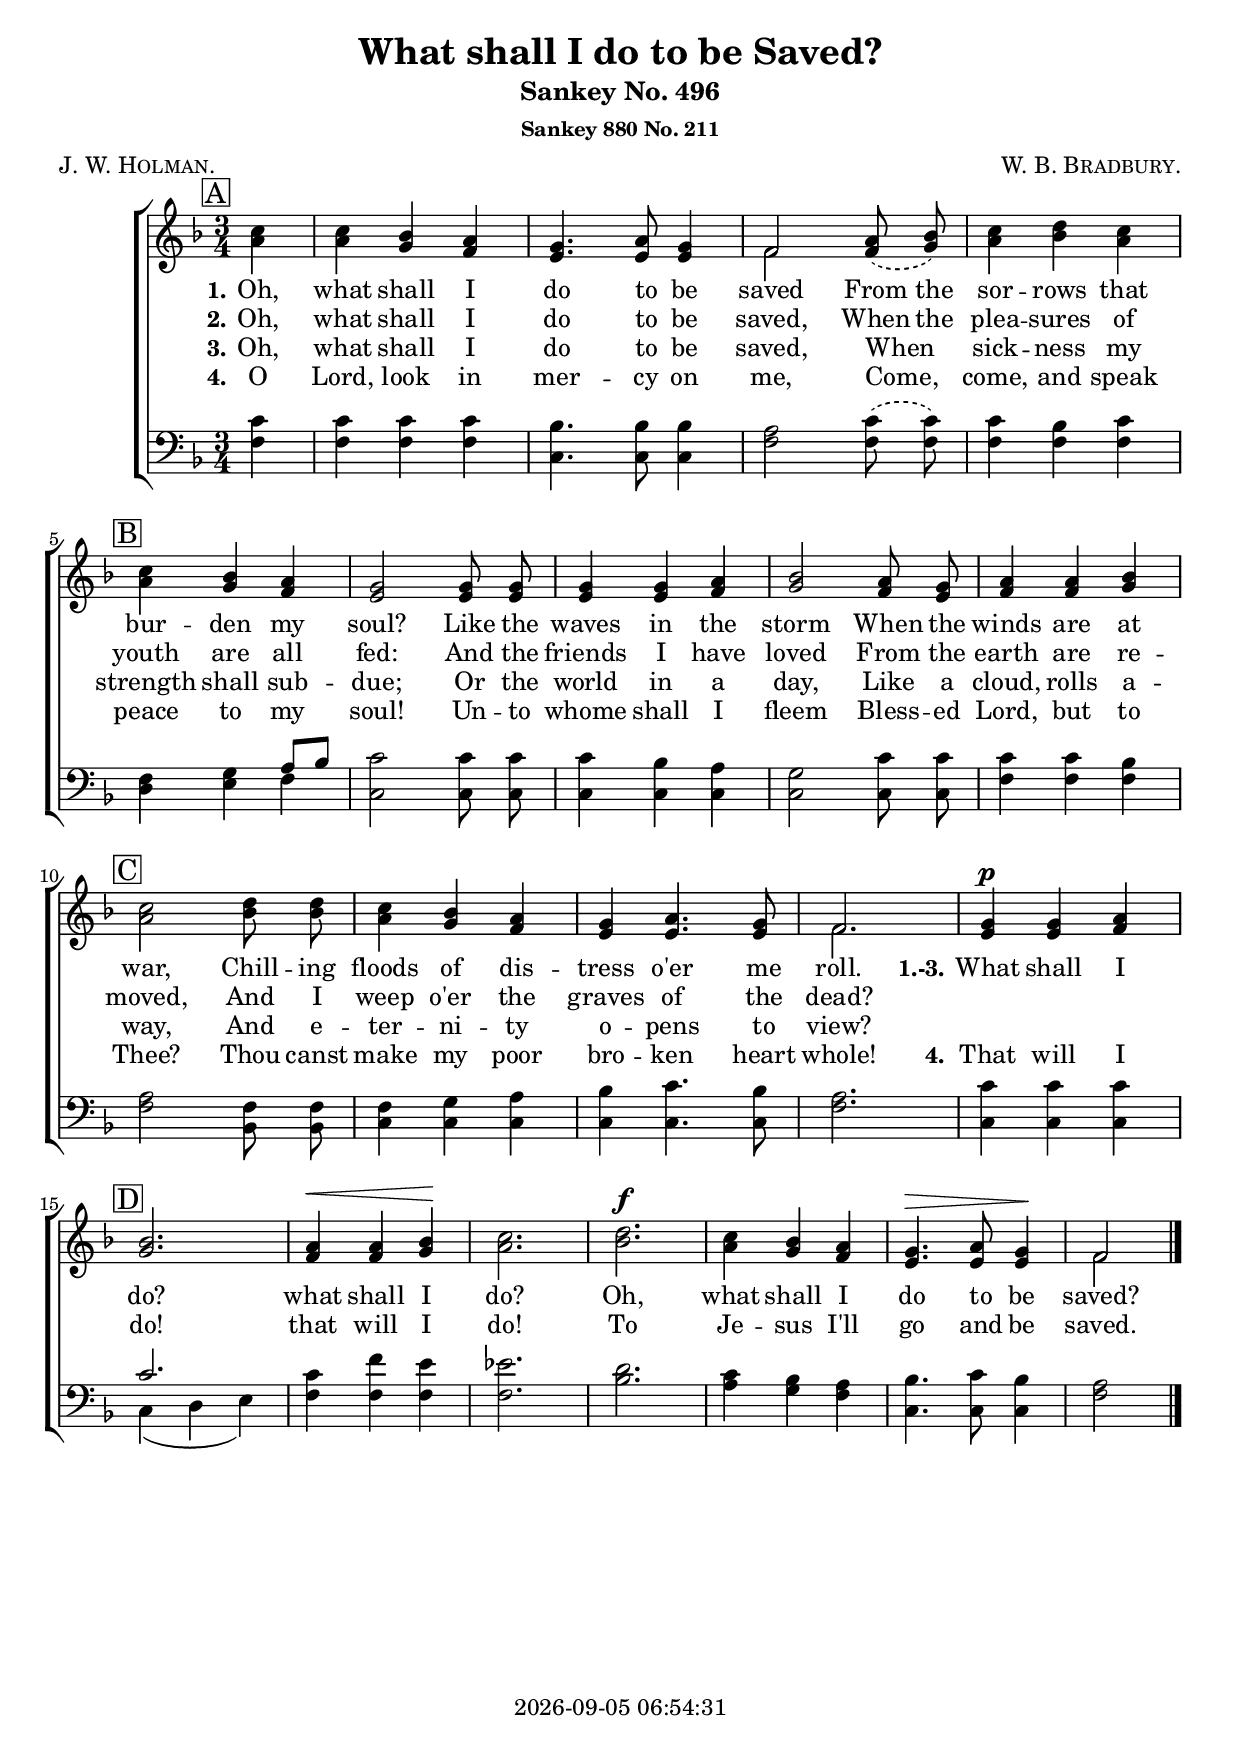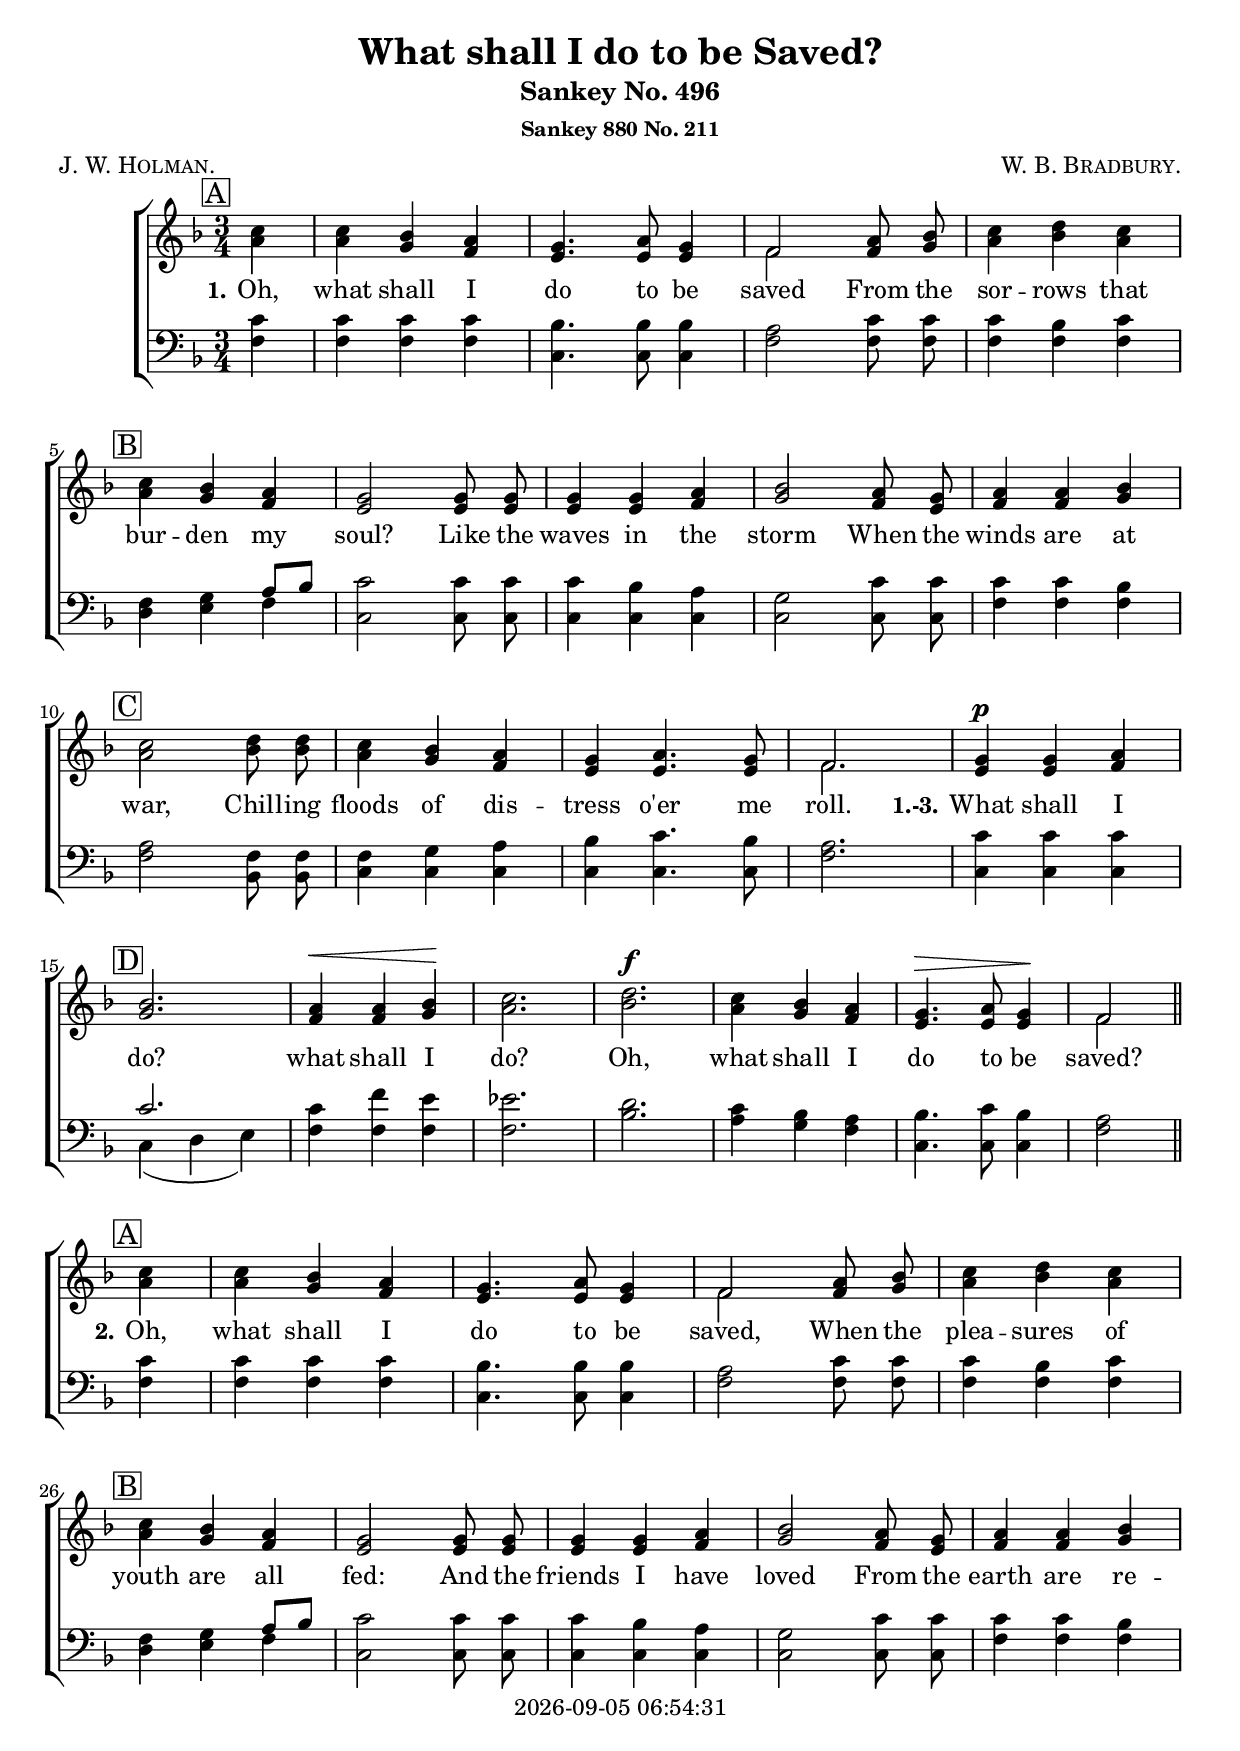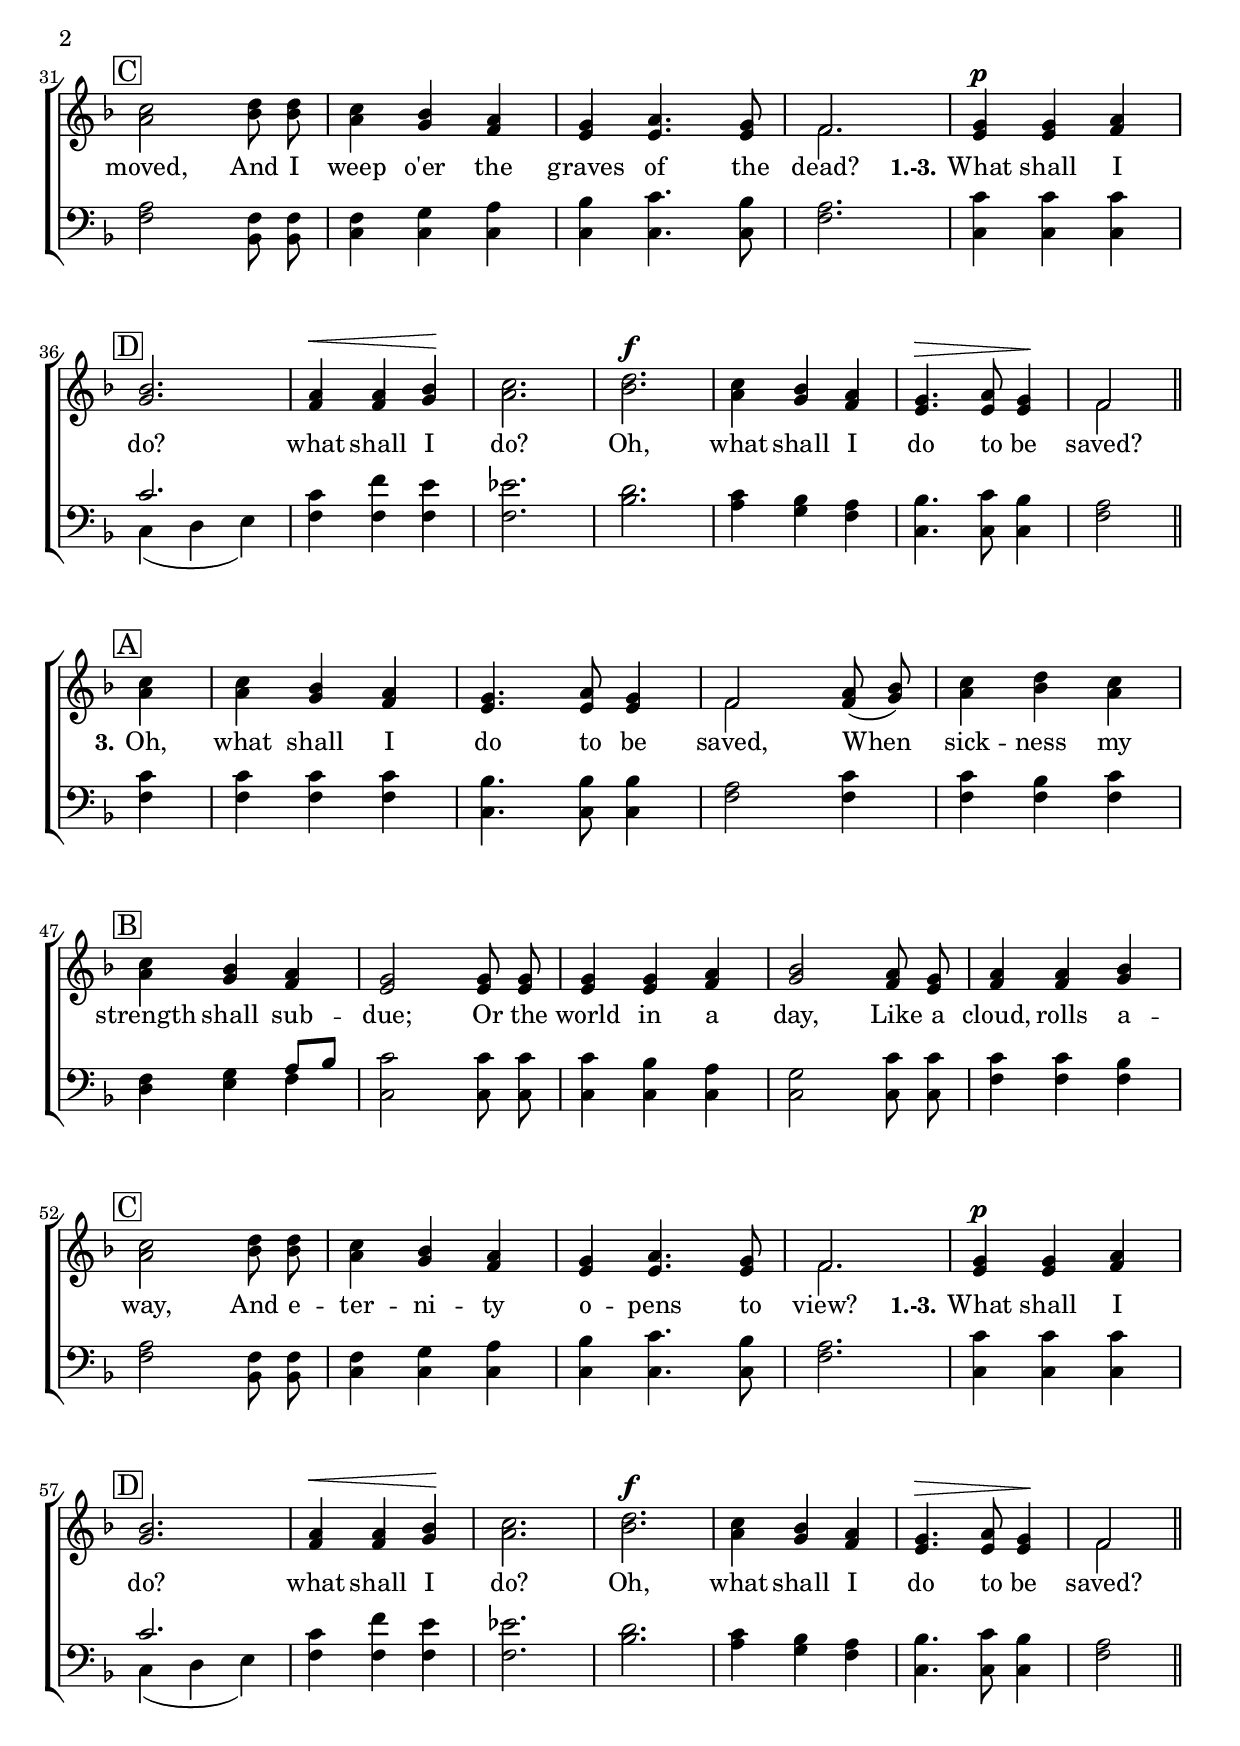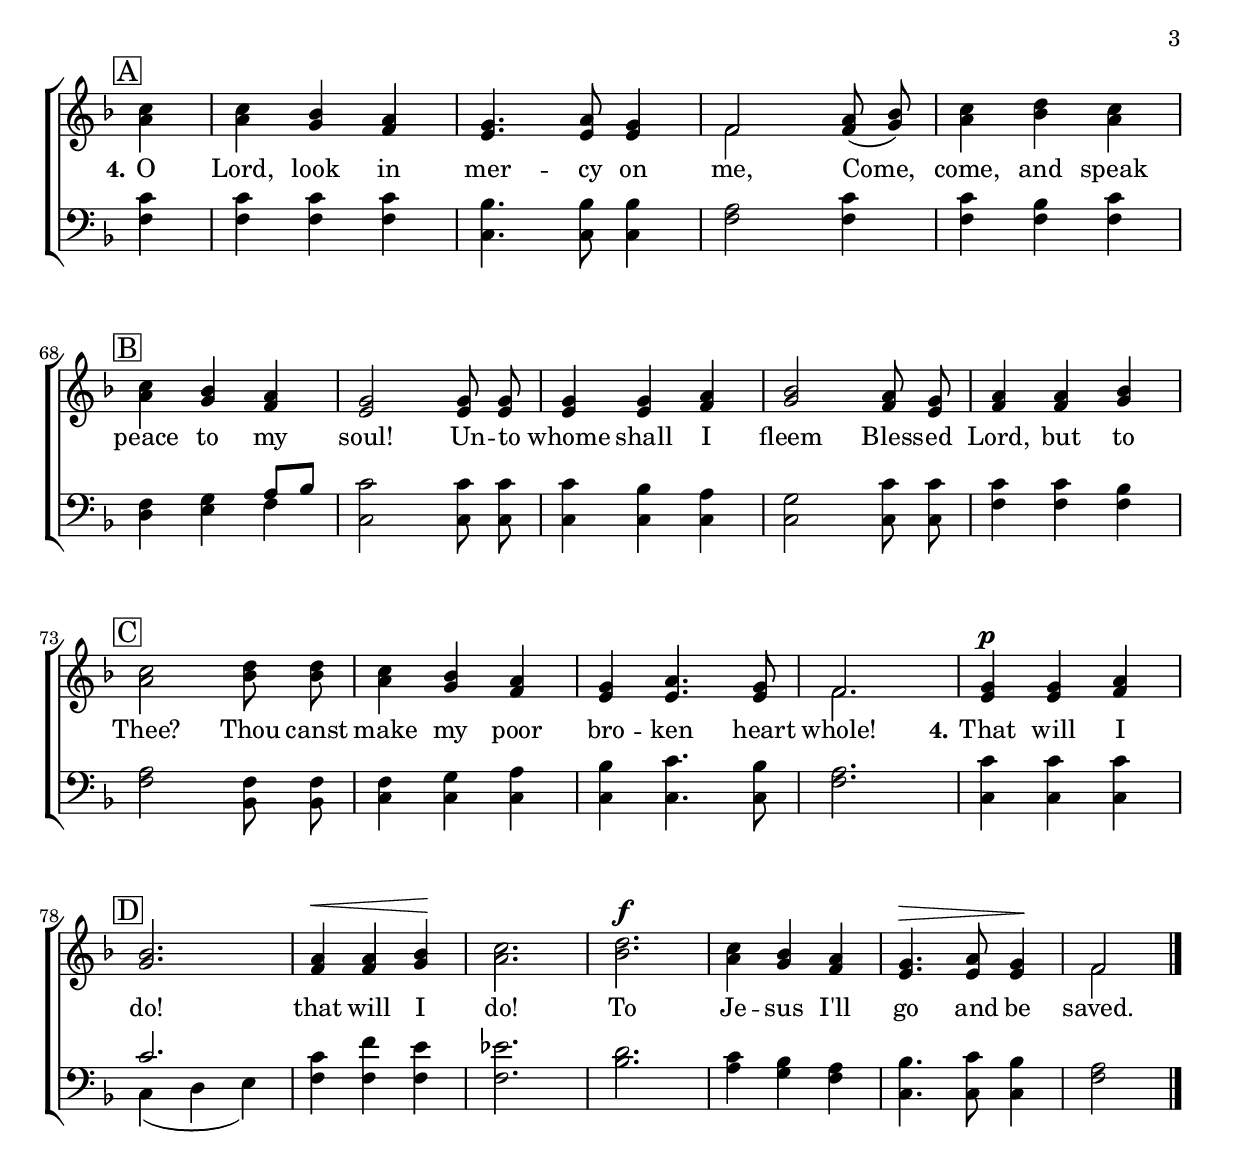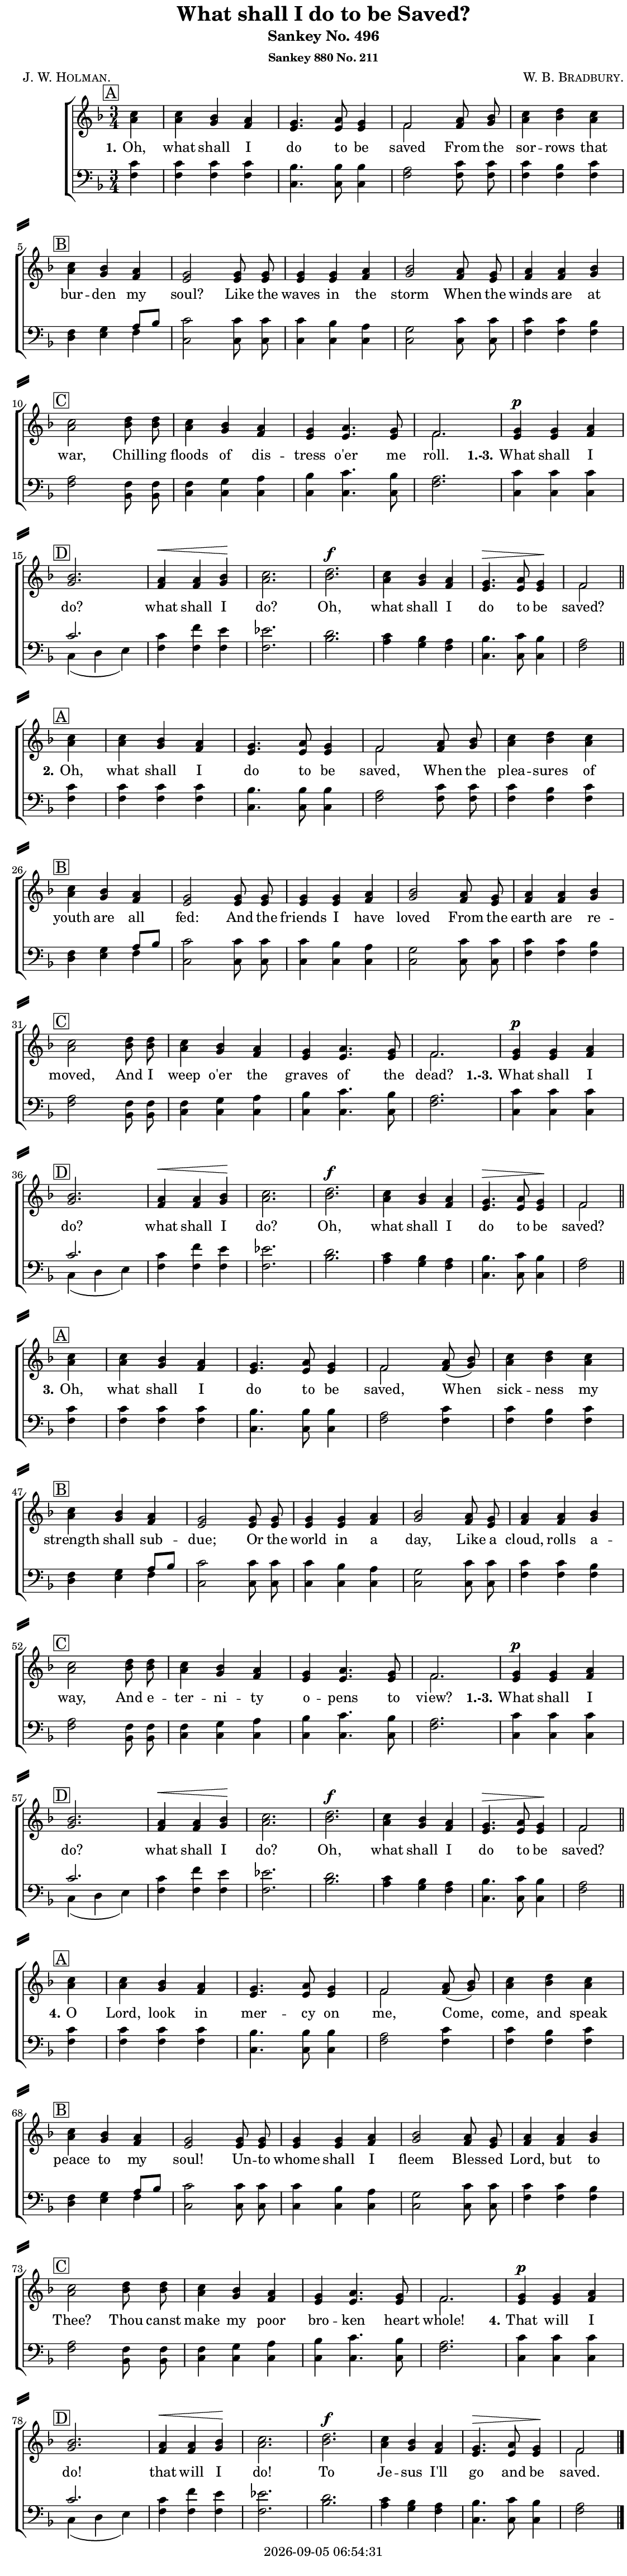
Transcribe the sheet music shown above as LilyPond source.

\version "2.22.1"

\include "articulate.ly"

today = #(strftime "%Y-%m-%d %H:%M:%S" (localtime (current-time)))

\header {
% centered at top
%  dedication  = "dedication"
  title       = "What shall I do to be Saved?"
  subtitle    = "Sankey No. 496"
  subsubtitle = "Sankey 880 No. 211"
%  instrument  = "instrument"
  
% arrangement of following lines:
%
%  poet    composer
%  meter   arranger
%  piece       opus

  composer    = \markup\smallCaps "W. B. Bradbury."
%  arranger    = "arranger"
%  opus        = "opus"

  poet        = \markup\smallCaps "J. W. Holman."
%  meter       = \markup\smallCaps "meter"
%  piece       = \markup\smallCaps "piece"

% centered at bottom
% tagline     = "tagline" % default lilypond version
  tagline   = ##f
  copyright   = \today
}

# #(set-global-staff-size 16)

global = {
  \key f \major
  \time 3/4
  \partial 4
}

RehearsalTrack = {
% \set Score.currentBarNumber = #5
  \mark \markup { \box "A" } s4 s2.*4
  \mark \markup { \box "B" }    s2.*5
  \mark \markup { \box "C" }    s2.*5
  \mark \markup { \box "D" }    s2.*6 s2
}

TempoTrack = {
  \set Score.tempoHideNote = ##t
  \tempo 4=120
}

nl = { \bar "||" \break }

soprano = \relative {
  \autoBeamOff
  \tag #'dash    {c''4 | c bes a | g4. a8 g4 | f2 \slurDashed a8(bes) \slurSolid | c4 d c \break}
  \tag #'(v3 v4) {c4   | c bes a | g4. a8 g4 | f2             a8(bes)            | c4 d c \break}
  \tag #'(v1 v2) {c4   | c bes a | g4. a8 g4 | f2             a8 bes             | c4 d c \break}
  c4 bes a | g2 8 8 | 4 4 a | bes2 a8 g | a4 4 bes \break |
  c2 d8 8 | c4 bes a | g a4. g8 | f2. | g4^\p g a \break |
  bes2. | a4^\< a bes\! | c2. | d2.^\f | c4 bes a | g4.^\> a8 g4\! f2\omit\mf
}

alto = \relative {
  \autoBeamOff
  \tag #'dash    {a'4 | a g f | e4. 8 4 | f2 \slurDashed 8(g) \slurSolid | a4 bes a}
  \tag #'(v3 v4) {a4  | a g f | e4. 8 4 | f2             8(g)            | a4 bes a}
  \tag #'(v1 v2) {a4  | a g f | e4. 8 4 | f2             8 g             | a4 bes a}
  a4 g f | e2 8 8 | e4 e f | g2 f8 e | f4 4 g |
  a2 bes8 8 | a4 g f | e4 4. 8 | f2. | e4^\p e f |
  g2. | f4^\< 4 g\! | a2. | bes^\f | a4 g f | e4.^\> 8 4\! | f2\omit\mf
}

tenor = \relative {
  \autoBeamOff
  \tag #'dash    {c'4 | 4 4 4 | bes4. 8 4 | a2 \slurDashed c8(8) \slurSolid | 4 bes c}
  \tag #'(v3 v4) {c4  | 4 4 4 | bes4. 8 4 | a2             c4               | 4 bes c}
  \tag #'(v1 v2) {c4  | 4 4 4 | bes4. 8 4 | a2             c8 8             | 4 bes c}
  f,4 g a8[bes] | c2 8 8 | 4 bes a | g2 c8 8 | 4 4 bes |
  a2 f8 8 | 4 g a | bes c4. bes8 | a2. | c4 4 4 |
  c2. | 4\omit\< f e\! | ees2. | d2.\omit\f | c4 bes a | bes4.\omit\> c8 bes4\! | a2\omit\mf
}

bass = \relative {
  \autoBeamOff
  \tag #'dash    {f4 | 4 4 4 | c4. 8 4 | f2 \slurDashed 8(8) \slurSolid | 4 4 4}
  \tag #'(v3 v4) {f4 | 4 4 4 | c4. 8 4 | f2             4               | 4 4 4}
  \tag #'(v1 v2) {f4 | 4 4 4 | c4. 8 4 | f2             8 8             | 4 4 4}
  d4 e f | c2 8 8 | 4 4 4 | 2 8 8 | f4 4 4 |
  f2 bes,8 8 | c4 4 4 | 4 4. 8 | f2. | c4 4 4 |
  c4(d e) f\omit\< 4 4\! | 2. | bes^\f |  a4 g f | c4.\omit\> 8 4\! f2\omit\mf
}

nom  = {   \set ignoreMelismata = ##t }
yesm = { \unset ignoreMelismata       }

chorus = \lyricmode {
  \set stanza = "1.-3."
  What shall I do? what shall I do?
  Oh, what shall I do to be saved?
}

chorusMen = \lyricmode {
}

verses = 4

wordsOne = \lyricmode {
  \set stanza = "1."
  Oh, what shall I do to be saved
  \nom From the \yesm sor -- rows that bur -- den my soul?
  Like the waves in the storm
  When the winds are at war,
  Chill -- ing floods of dis -- tress o'er me roll.
}
  
wordsTwo = \lyricmode {
  \set stanza = "2."
  Oh, what shall I do to be saved,
  \nom When the \yesm plea -- sures of youth are all fed:
  And the friends I have loved
  From the earth are re -- moved,
  And I weep o'er the graves of the dead?
}
  
wordsThree = \lyricmode {
  \set stanza = "3."
  Oh, what shall I do to be saved,
  When sick -- ness my strength shall sub -- due;
  Or the world in a day,
  Like a cloud, rolls a -- way,
  And e -- ter -- ni -- ty o -- pens to view?
}
  
wordsFour = \lyricmode {
  \set stanza = "4."
  O Lord, look in mer -- cy on me,
  Come, come, and speak peace to my soul!
  Un -- to whome shall I fleem
  Bless -- ed Lord, but to Thee?
  Thou canst make my poor bro -- ken heart whole!
  \set stanza = "4."
  That will I do! that will I do!
  To Je -- sus I'll go and be saved.
}
  
wordsMidi = \lyricmode {
  \set stanza = "1."
  "Oh, " "what " "shall " "I " "do " "to " "be " "saved "
  \nom From the \yesm sor -- rows that bur -- den my soul?
  "\nLike " "the " "waves " "in " "the " "storm "
  "\nWhen " "the " "winds " "are " "at " "war, "
  "\nChill" "ing " "floods " "of " dis "tress " "o'er " "me " "roll. "
  "\nWhat " "shall " "I " "do? " "what " "shall " "I " "do? "
  "\nOh, " "what " "shall " "I " "do " "to " "be " "saved?\n"

  \set stanza = "2."
  "\nOh, " "what " "shall " "I " "do " "to " "be " "saved, "
  \nom When the \yesm plea -- sures of youth are all fed:
  "\nAnd " "the " "friends " "I " "have " "loved "
  "\nFrom " "the " "earth " "are " re "moved, "
  "\nAnd " "I " "weep " "o'er " "the " "graves " "of " "the " "dead? "
  "\nWhat " "shall " "I " "do? " "what " "shall " "I " "do? "
  "\nOh, " "what " "shall " "I " "do " "to " "be " "saved?\n"

  \set stanza = "3."
  "\nOh, " "what " "shall " "I " "do " "to " "be " "saved, "
  "\nWhen " sick "ness " "my " "strength " "shall " sub "due; "
  "\nOr " "the " "world " "in " "a " "day, "
  "\nLike " "a " "cloud, " "rolls " a "way, "
  "\nAnd " e ter ni "ty " o "pens " "to " "view? "
  "\nWhat " "shall " "I " "do? " "what " "shall " "I " "do? "
  "\nOh, " "what " "shall " "I " "do " "to " "be " "saved?\n"

  \set stanza = "4."
  "\nO " "Lord, " "look " "in " mer "cy " "on " "me, "
  "\nCome, " "come, " "and " "speak " "peace " "to " "my " "soul! "
  "\nUn" "to " "whome " "shall " "I " "fleem "
  "\nBless" "ed " "Lord, " "but " "to " "Thee? "
  "\nThou " "canst " "make " "my " "poor " bro "ken " "heart " "whole! "
  \set stanza = "4."
  "\nThat " "will " "I " "do! " "that " "will " "I " "do! "
  "\nTo " Je "sus " "I'll " "go " "and " "be " "saved. "
}

wordsMidiMen = \lyricmode {
}

\book {
  \bookOutputSuffix "midi"
  \score {
%    \articulate
        \new ChoirStaff <<
                                % Soprano staff
          \new Staff = soprano
          <<
            \new Voice { \repeat unfold \verses \TempoTrack     }
            \new Voice { \global
                         \keepWithTag #'v1 \soprano
                         \keepWithTag #'v2 \soprano
                         \keepWithTag #'v3 \soprano
                         \keepWithTag #'v4 \soprano
                         \bar "|." }
            \addlyrics \wordsMidi
          >>
                                % Alto staff
          \new Staff = alto
          <<
            \new Voice { \global
                         \keepWithTag #'v1 \alto \nl
                         \keepWithTag #'v2 \alto \nl
                         \keepWithTag #'v3 \alto \nl
                         \keepWithTag #'v4 \alto \nl
                         \bar "|." }
          >>
                                % Tenor staff
          \new Staff = tenor
          <<
            \clef "treble_8"
            \new Voice { \global
                         \keepWithTag #'v1 \tenor
                         \keepWithTag #'v2 \tenor
                         \keepWithTag #'v3 \tenor
                         \keepWithTag #'v4 \tenor
                       }
            \addlyrics \wordsMidiMen
          >>
                                % Bass staff
          \new Staff = bass
          <<
            \clef "bass"
            \new Voice { \global
                         \keepWithTag #'v1 \bass
                         \keepWithTag #'v2 \bass
                         \keepWithTag #'v3 \bass
                         \keepWithTag #'v4 \bass
                       }
          >>
        >>
    \midi {}
  }
}

\book {
  \bookOutputSuffix "repeat"
  \score {
        \new ChoirStaff <<
                                  % Joint soprano/alto staff
          \new Staff = women \with { printPartCombineTexts = ##f }
          <<
            \new Voice \RehearsalTrack
            \new Voice \TempoTrack
            \new NullVoice = "aligner" \keepWithTag #'dash \soprano
            \new Voice \partCombine #'(2 . 88) { \global \keepWithTag #'dash \soprano \bar "|." } { \global \keepWithTag #'dash \alto }
            \new Lyrics \lyricsto "aligner" { \wordsOne \chorus }
            \new Lyrics \lyricsto "aligner"   \wordsTwo
            \new Lyrics \lyricsto "aligner"   \wordsThree
            \new Lyrics \lyricsto "aligner"   \wordsFour
          >>
                                  % Joint tenor/bass staff
          \new Staff = men \with { printPartCombineTexts = ##f }
          <<
            \clef "bass"
            \new Voice \partCombine #'(2 . 88) { \global \keepWithTag #'dash \tenor } { \global \keepWithTag #'dash \bass }
            \new NullVoice = alignerT { \keepWithTag #'dash \tenor }
          >>
          \new Lyrics \with {alignAboveContext = men} \lyricsto alignerT \chorusMen
        >>
    \layout {
      indent = 1.5\cm
      \pointAndClickOff
      \context {
        \Staff \RemoveAllEmptyStaves
      }
    }
  }
}

singlescore = {
        \new ChoirStaff <<
                                  % Joint soprano/alto staff
          \new Staff = women \with { printPartCombineTexts = ##f }
          <<
            \new Voice { \repeat unfold \verses \RehearsalTrack }
            \new Voice { \repeat unfold \verses \TempoTrack }
            \new NullVoice = "aligner" {
              \keepWithTag #'v1 \soprano
              \keepWithTag #'v2 \soprano
              \keepWithTag #'v3 \soprano
              \keepWithTag #'v4 \soprano
            }
            \new Voice \partCombine #'(2 . 88) { \global
                                                 \keepWithTag #'v1 \soprano
                                                 \keepWithTag #'v2 \soprano
                                                 \keepWithTag #'v3 \soprano
                                                 \keepWithTag #'v4 \soprano
                                                 \bar "|." }
            { \global
              \keepWithTag #'v1 \alto \nl
              \keepWithTag #'v2 \alto \nl
              \keepWithTag #'v3 \alto \nl
              \keepWithTag #'v4 \alto \nl
              \bar "|." }
            \new Lyrics \lyricsto "aligner" { \wordsOne   \chorus
                                              \wordsTwo   \chorus
                                              \wordsThree \chorus
                                              \wordsFour 
                                            }
          >>
                                  % Joint tenor/bass staff
          \new Staff = men \with { printPartCombineTexts = ##f }
          <<
            \clef "bass"
            \new Voice \partCombine #'(2 . 88) { \global
                                                 \keepWithTag #'v1 \tenor
                                                 \keepWithTag #'v2 \tenor
                                                 \keepWithTag #'v3 \tenor
                                                 \keepWithTag #'v4 \tenor
                                               }
            { \global
              \keepWithTag #'v1 \bass
              \keepWithTag #'v2 \bass
              \keepWithTag #'v3 \bass
              \keepWithTag #'v4 \bass
            }
            \new NullVoice = alignerT {
              \keepWithTag #'v1 \tenor
              \keepWithTag #'v2 \tenor
              \keepWithTag #'v3 \tenor
              \keepWithTag #'v4 \tenor
            }
          >>
          \new Lyrics \with {alignAboveContext = men} \lyricsto alignerT { \repeat unfold \verses \chorusMen }
        >>
}

\book {
  \bookOutputSuffix "single"
  \score {
    \singlescore
    \layout {
      indent = 1.5\cm
      \pointAndClickOff
      \context {
        \Staff \RemoveAllEmptyStaves
      }
    }
  }
}

\book {
  \bookOutputSuffix "singlepage"
  \paper {
    top-margin = 0
    left-margin = 7
    right-margin = 1
    paper-width = 190\mm
    page-breaking = #ly:one-page-breaking
    system-system-spacing.basic-distance = #15
    system-separator-markup = \slashSeparator
  }
  \score {
    \singlescore
    \layout {
      indent = 1.5\cm
      \pointAndClickOff
      \context {
        \Staff \RemoveAllEmptyStaves
      }
    }
  }
}
